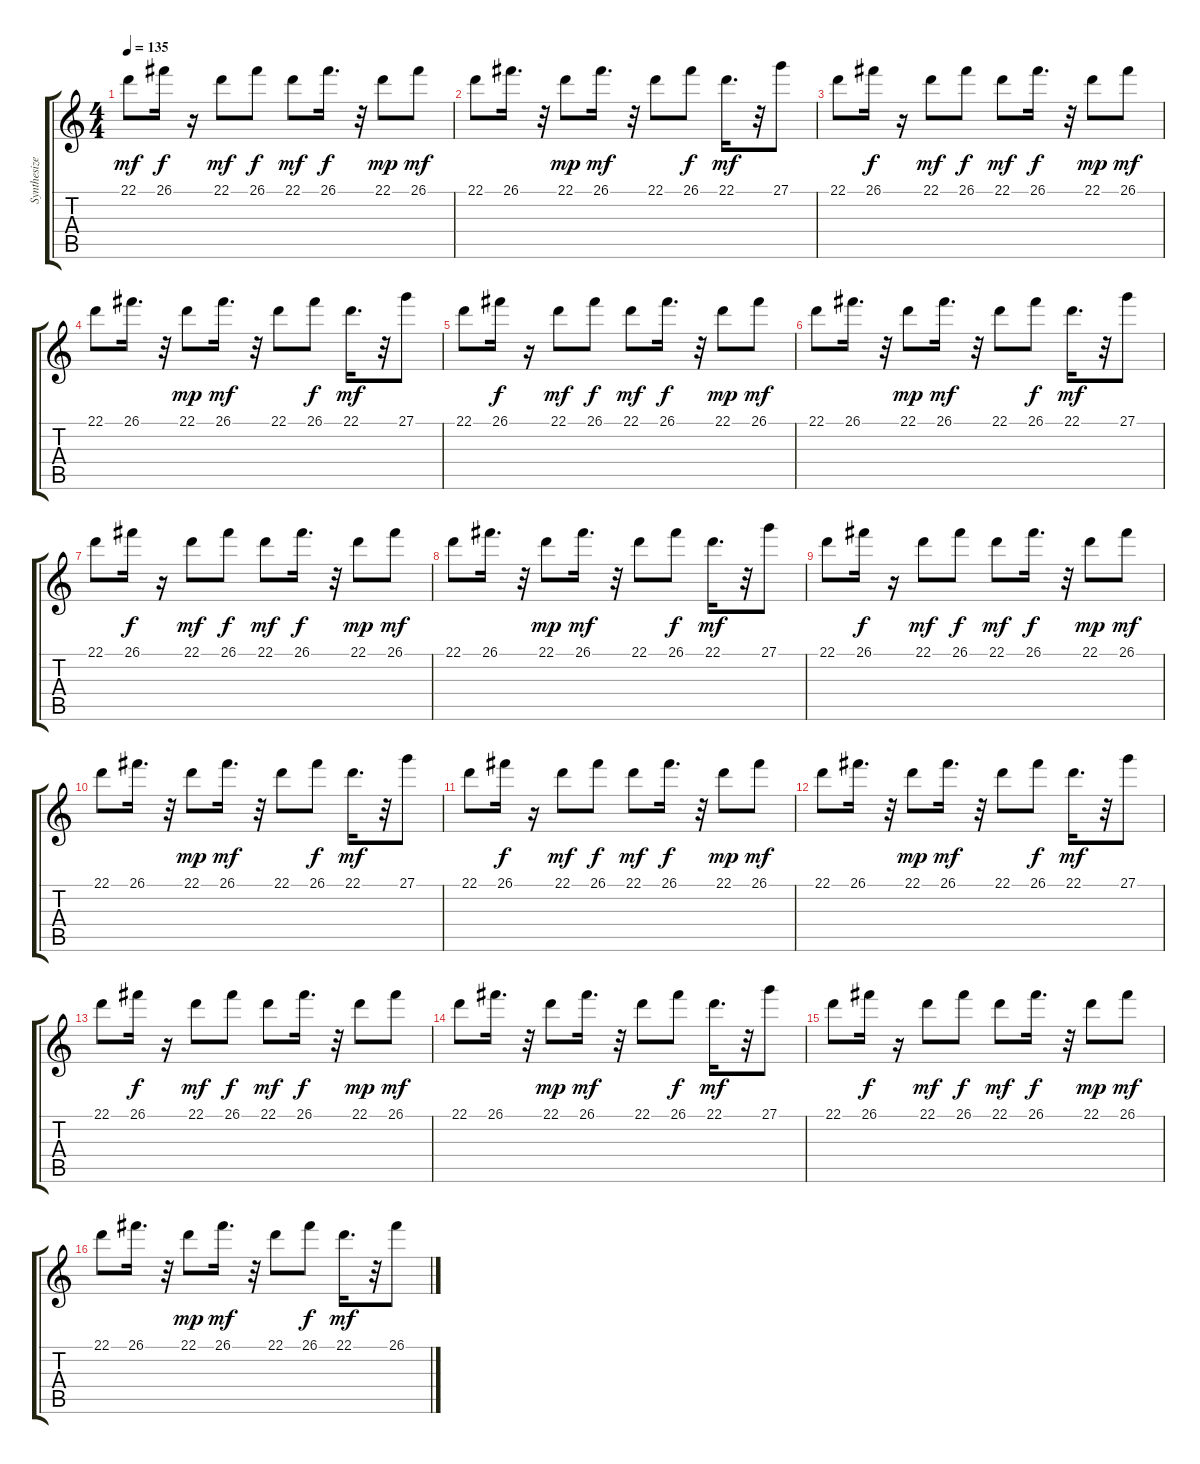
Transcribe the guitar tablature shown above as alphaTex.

\track ("Synthesizer 2" "Synthesize") {instrument lead1square}
\staff {score tabs}
\tuning (E4 B3 G3 D3 A2 E2) {hide}
\ts (4 4)
\tempo 135
\clef g2
\ks c
22.1.8{dy mf} 26.1.16{dy f} r.16 22.1.8{dy mf} 26.1.8{dy f} 22.1.8{dy mf} 26.1.16{d dy f} r.32 22.1.8{dy mp} 26.1.8{dy mf} |
22.1.8 26.1.16{d} r.32 22.1.8{dy mp} 26.1.16{d dy mf} r.32 22.1.8 26.1.8{dy f} 22.1.16{d dy mf} r.32 27.1.8 |
22.1.8 26.1.16{dy f} r.16 22.1.8{dy mf} 26.1.8{dy f} 22.1.8{dy mf} 26.1.16{d dy f} r.32 22.1.8{dy mp} 26.1.8{dy mf} |
22.1.8 26.1.16{d} r.32 22.1.8{dy mp} 26.1.16{d dy mf} r.32 22.1.8 26.1.8{dy f} 22.1.16{d dy mf} r.32 27.1.8 |
22.1.8 26.1.16{dy f} r.16 22.1.8{dy mf} 26.1.8{dy f} 22.1.8{dy mf} 26.1.16{d dy f} r.32 22.1.8{dy mp} 26.1.8{dy mf} |
22.1.8 26.1.16{d} r.32 22.1.8{dy mp} 26.1.16{d dy mf} r.32 22.1.8 26.1.8{dy f} 22.1.16{d dy mf} r.32 27.1.8 |
22.1.8 26.1.16{dy f} r.16 22.1.8{dy mf} 26.1.8{dy f} 22.1.8{dy mf} 26.1.16{d dy f} r.32 22.1.8{dy mp} 26.1.8{dy mf} |
22.1.8 26.1.16{d} r.32 22.1.8{dy mp} 26.1.16{d dy mf} r.32 22.1.8 26.1.8{dy f} 22.1.16{d dy mf} r.32 27.1.8 |
22.1.8 26.1.16{dy f} r.16 22.1.8{dy mf} 26.1.8{dy f} 22.1.8{dy mf} 26.1.16{d dy f} r.32 22.1.8{dy mp} 26.1.8{dy mf} |
22.1.8 26.1.16{d} r.32 22.1.8{dy mp} 26.1.16{d dy mf} r.32 22.1.8 26.1.8{dy f} 22.1.16{d dy mf} r.32 27.1.8 |
22.1.8 26.1.16{dy f} r.16 22.1.8{dy mf} 26.1.8{dy f} 22.1.8{dy mf} 26.1.16{d dy f} r.32 22.1.8{dy mp} 26.1.8{dy mf} |
22.1.8 26.1.16{d} r.32 22.1.8{dy mp} 26.1.16{d dy mf} r.32 22.1.8 26.1.8{dy f} 22.1.16{d dy mf} r.32 27.1.8 |
22.1.8 26.1.16{dy f} r.16 22.1.8{dy mf} 26.1.8{dy f} 22.1.8{dy mf} 26.1.16{d dy f} r.32 22.1.8{dy mp} 26.1.8{dy mf} |
22.1.8 26.1.16{d} r.32 22.1.8{dy mp} 26.1.16{d dy mf} r.32 22.1.8 26.1.8{dy f} 22.1.16{d dy mf} r.32 27.1.8 |
22.1.8 26.1.16{dy f} r.16 22.1.8{dy mf} 26.1.8{dy f} 22.1.8{dy mf} 26.1.16{d dy f} r.32 22.1.8{dy mp} 26.1.8{dy mf} |
22.1.8 26.1.16{d} r.32 22.1.8{dy mp} 26.1.16{d dy mf} r.32 22.1.8 26.1.8{dy f} 22.1.16{d dy mf} r.32 26.1.8
